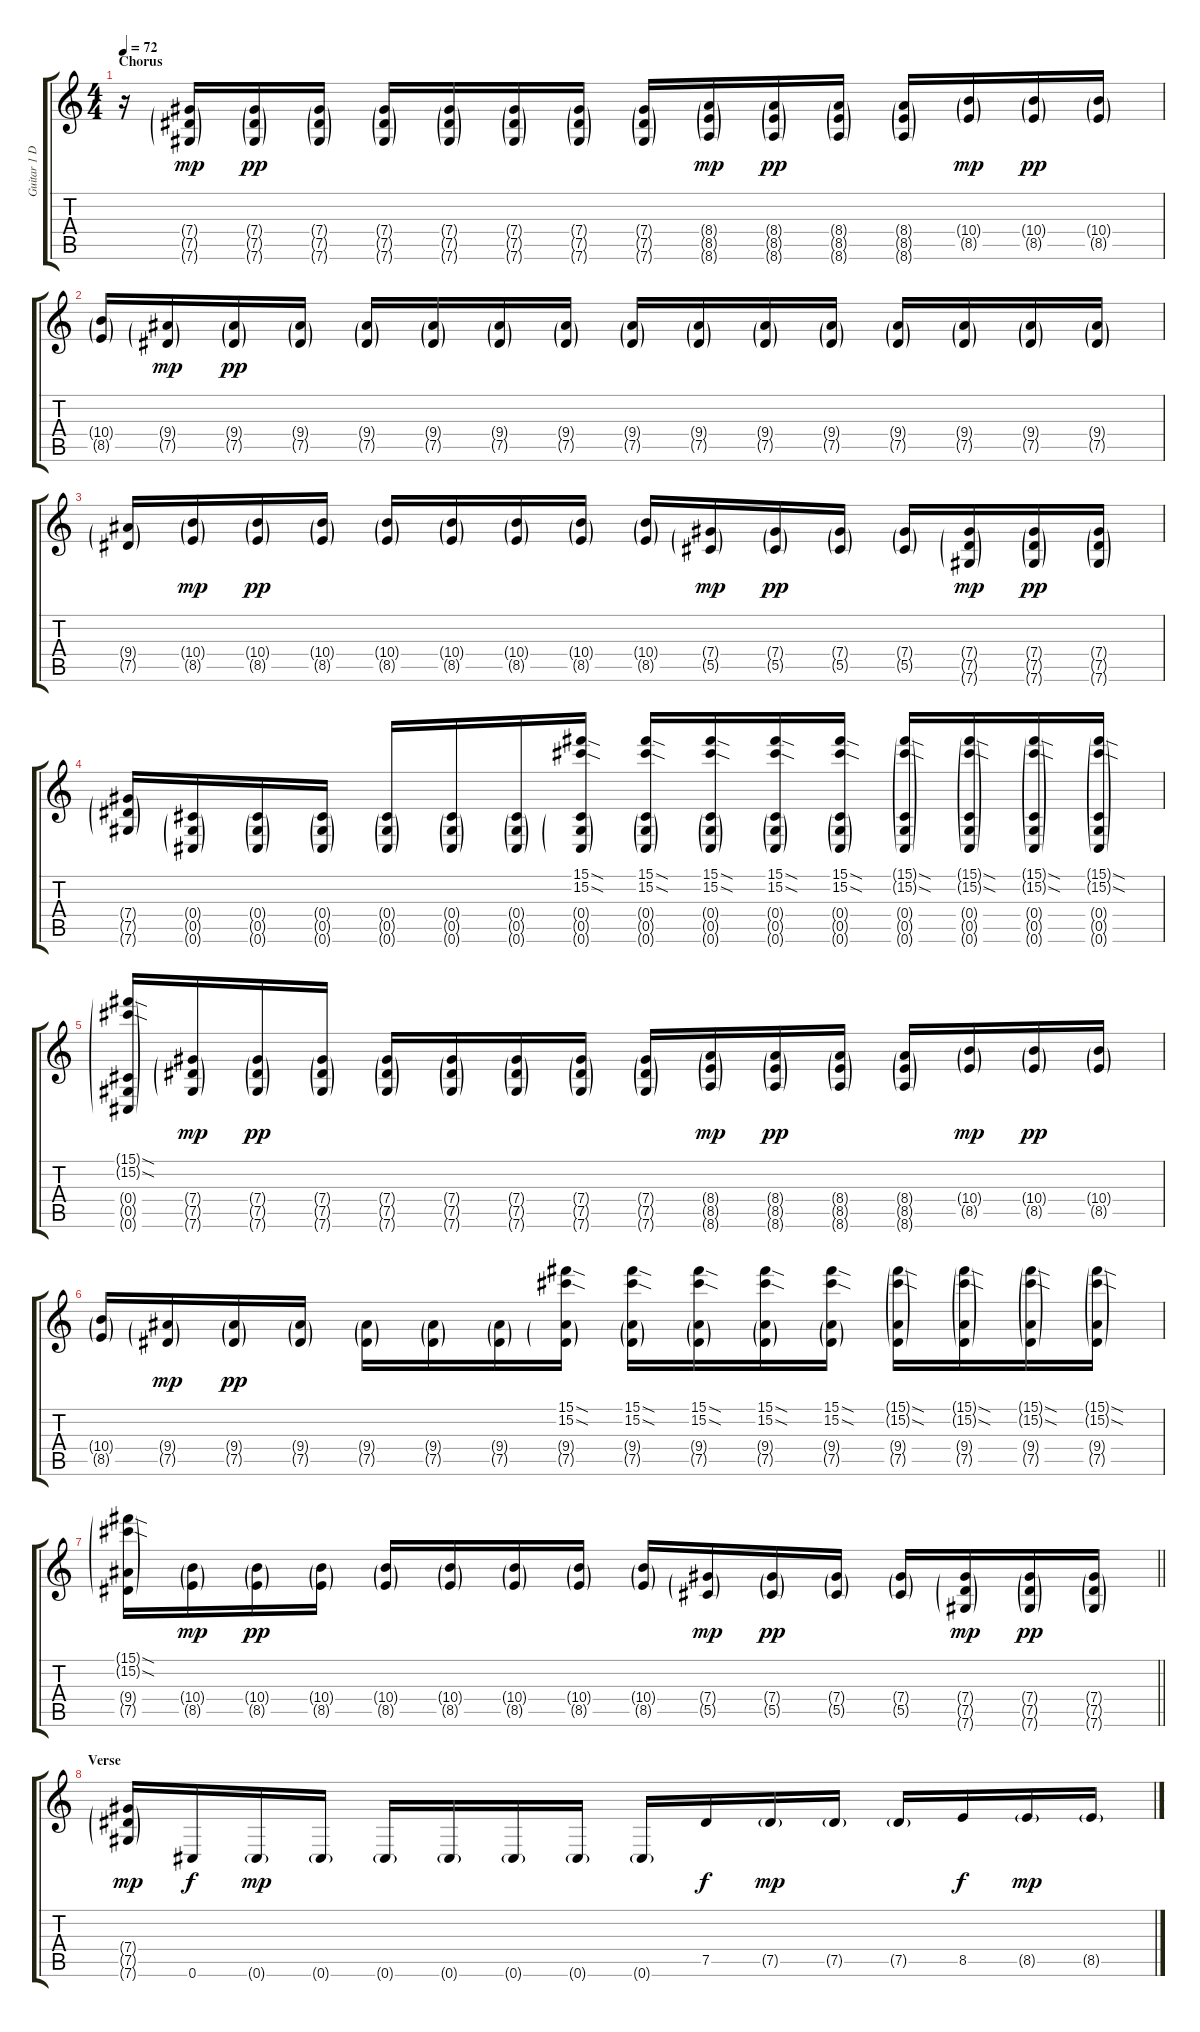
\track ("Guitar 1 Delay" "Guitar 1 D") {instrument electricguitarclean}
\staff {score tabs}
\tuning (Eb4 Bb3 Gb3 Db3 Ab2 Db2) {hide}
\ts (4 4)
\section ("" "Chorus")
\tempo 72
\clef g2
\ks c
r.16{dy mp} (7.4{g} 7.5{g} 7.6{g}).16 (7.4{g} 7.5{g} 7.6{g}).16{dy pp} (7.4{g} 7.5{g} 7.6{g}).16 (7.4{g} 7.5{g} 7.6{g}).16 (7.4{g} 7.5{g} 7.6{g}).16 (7.4{g} 7.5{g} 7.6{g}).16 (7.4{g} 7.5{g} 7.6{g}).16 (7.4{g} 7.5{g} 7.6{g}).16 (8.4{g} 8.5{g} 8.6{g}).16{dy mp} (8.4{g} 8.5{g} 8.6{g}).16{dy pp} (8.4{g} 8.5{g} 8.6{g}).16 (8.4{g} 8.5{g} 8.6{g}).16 (10.4{g} 8.5{g}).16{dy mp} (10.4{g} 8.5{g}).16{dy pp} (10.4{g} 8.5{g}).16 |
(10.4{g} 8.5{g}).16 (9.4{g} 7.5{g}).16{dy mp} (9.4{g} 7.5{g}).16{dy pp} (9.4{g} 7.5{g}).16 (9.4{g} 7.5{g}).16 (9.4{g} 7.5{g}).16 (9.4{g} 7.5{g}).16 (9.4{g} 7.5{g}).16 (9.4{g} 7.5{g}).16 (9.4{g} 7.5{g}).16 (9.4{g} 7.5{g}).16 (9.4{g} 7.5{g}).16 (9.4{g} 7.5{g}).16 (9.4{g} 7.5{g}).16 (9.4{g} 7.5{g}).16 (9.4{g} 7.5{g}).16 |
(9.4{g} 7.5{g}).16 (10.4{g} 8.5{g}).16{dy mp} (10.4{g} 8.5{g}).16{dy pp} (10.4{g} 8.5{g}).16 (10.4{g} 8.5{g}).16 (10.4{g} 8.5{g}).16 (10.4{g} 8.5{g}).16 (10.4{g} 8.5{g}).16 (10.4{g} 8.5{g}).16 (7.4{g} 5.5{g}).16{dy mp} (7.4{g} 5.5{g}).16{dy pp} (7.4{g} 5.5{g}).16 (7.4{g} 5.5{g}).16 (7.4{g} 7.5{g} 7.6{g}).16{dy mp} (7.4{g} 7.5{g} 7.6{g}).16{dy pp} (7.4{g} 7.5{g} 7.6{g}).16 |
(7.4{g} 7.5{g} 7.6{g}).16 (0.4{g} 0.5{g} 0.6{g}).16 (0.4{g} 0.5{g} 0.6{g}).16 (0.4{g} 0.5{g} 0.6{g}).16 (0.4{g} 0.5{g} 0.6{g}).16 (0.4{g} 0.5{g} 0.6{g}).16 (0.4{g} 0.5{g} 0.6{g}).16 (15.1{sod} 15.2{sod} 0.4{g} 0.5{g} 0.6{g}).16 (15.1{sod} 15.2{sod} 0.4{g} 0.5{g} 0.6{g}).16 (15.1{sod} 15.2{sod} 0.4{g} 0.5{g} 0.6{g}).16 (15.1{sod} 15.2{sod} 0.4{g} 0.5{g} 0.6{g}).16 (15.1{sod} 15.2{sod} 0.4{g} 0.5{g} 0.6{g}).16 (15.1{sod g} 15.2{sod g} 0.4{g} 0.5{g} 0.6{g}).16 (15.1{sod g} 15.2{sod g} 0.4{g} 0.5{g} 0.6{g}).16 (15.1{sod g} 15.2{sod g} 0.4{g} 0.5{g} 0.6{g}).16 (15.1{sod g} 15.2{sod g} 0.4{g} 0.5{g} 0.6{g}).16 |
(15.1{sod g} 15.2{sod g} 0.4{g} 0.5{g} 0.6{g}).16 (7.4{g} 7.5{g} 7.6{g}).16{dy mp} (7.4{g} 7.5{g} 7.6{g}).16{dy pp} (7.4{g} 7.5{g} 7.6{g}).16 (7.4{g} 7.5{g} 7.6{g}).16 (7.4{g} 7.5{g} 7.6{g}).16 (7.4{g} 7.5{g} 7.6{g}).16 (7.4{g} 7.5{g} 7.6{g}).16 (7.4{g} 7.5{g} 7.6{g}).16 (8.4{g} 8.5{g} 8.6{g}).16{dy mp} (8.4{g} 8.5{g} 8.6{g}).16{dy pp} (8.4{g} 8.5{g} 8.6{g}).16 (8.4{g} 8.5{g} 8.6{g}).16 (10.4{g} 8.5{g}).16{dy mp} (10.4{g} 8.5{g}).16{dy pp} (10.4{g} 8.5{g}).16 |
(10.4{g} 8.5{g}).16 (9.4{g} 7.5{g}).16{dy mp} (9.4{g} 7.5{g}).16{dy pp} (9.4{g} 7.5{g}).16 (9.4{g} 7.5{g}).16 (9.4{g} 7.5{g}).16 (9.4{g} 7.5{g}).16 (15.1{sod} 15.2{sod} 9.4{g} 7.5{g}).16 (15.1{sod} 15.2{sod} 9.4{g} 7.5{g}).16 (15.1{sod} 15.2{sod} 9.4{g} 7.5{g}).16 (15.1{sod} 15.2{sod} 9.4{g} 7.5{g}).16 (15.1{sod} 15.2{sod} 9.4{g} 7.5{g}).16 (15.1{sod g} 15.2{sod g} 9.4{g} 7.5{g}).16 (15.1{sod g} 15.2{sod g} 9.4{g} 7.5{g}).16 (15.1{sod g} 15.2{sod g} 9.4{g} 7.5{g}).16 (15.1{sod g} 15.2{sod g} 9.4{g} 7.5{g}).16 |
\barLineRight lightlight
(15.1{sod g} 15.2{sod g} 9.4{g} 7.5{g}).16 (10.4{g} 8.5{g}).16{dy mp} (10.4{g} 8.5{g}).16{dy pp} (10.4{g} 8.5{g}).16 (10.4{g} 8.5{g}).16 (10.4{g} 8.5{g}).16 (10.4{g} 8.5{g}).16 (10.4{g} 8.5{g}).16 (10.4{g} 8.5{g}).16 (7.4{g} 5.5{g}).16{dy mp} (7.4{g} 5.5{g}).16{dy pp} (7.4{g} 5.5{g}).16 (7.4{g} 5.5{g}).16 (7.4{g} 7.5{g} 7.6{g}).16{dy mp} (7.4{g} 7.5{g} 7.6{g}).16{dy pp} (7.4{g} 7.5{g} 7.6{g}).16 |
\section ("" "Verse")
(7.4{g} 7.5{g} 7.6{g}).16{dy mp} 0.6.16{dy f} 0.6{g}.16{dy mp} 0.6{g}.16 0.6{g}.16 0.6{g}.16 0.6{g}.16 0.6{g}.16 0.6{g}.16 7.5.16{dy f} 7.5{g}.16{dy mp} 7.5{g}.16 7.5{g}.16 8.5.16{dy f} 8.5{g}.16{dy mp} 8.5{g}.16
